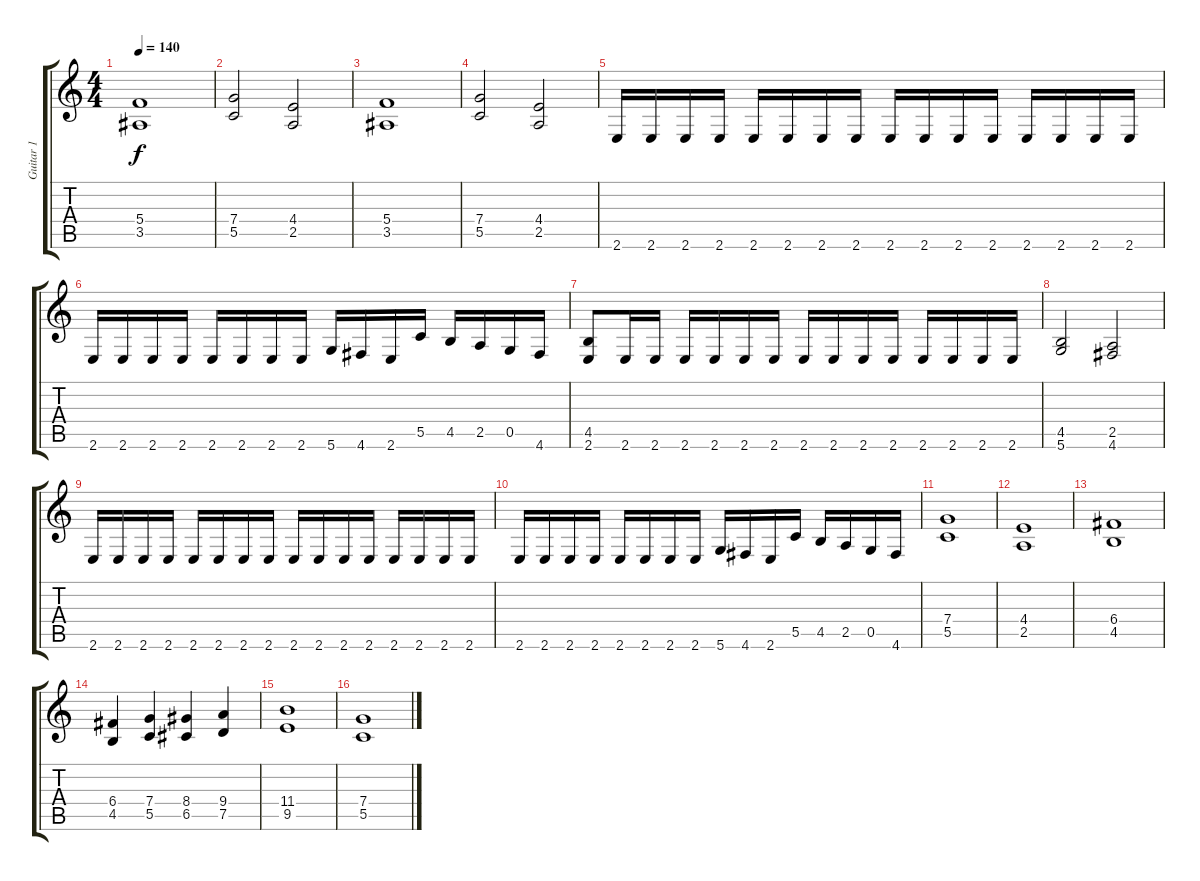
\track ("Guitar 1" "Guitar 1") {instrument distortionguitar}
\staff {score tabs}
\tuning (D4 A3 F3 C3 G2 D2) {hide}
\ts (4 4)
\tempo 140
\clef g2
\ks c
(5.4 3.5).1{dy f} |
(7.4 5.5).2 (4.4 2.5).2 |
(5.4 3.5).1 |
(7.4 5.5).2 (4.4 2.5).2 |
2.6.16 2.6.16 2.6.16 2.6.16 2.6.16 2.6.16 2.6.16 2.6.16 2.6.16 2.6.16 2.6.16 2.6.16 2.6.16 2.6.16 2.6.16 2.6.16 |
2.6.16 2.6.16 2.6.16 2.6.16 2.6.16 2.6.16 2.6.16 2.6.16 5.6.16 4.6.16 2.6.16 5.5.16 4.5.16 2.5.16 0.5.16 4.6.16 |
(4.5 2.6).8 2.6.16 2.6.16 2.6.16 2.6.16 2.6.16 2.6.16 2.6.16 2.6.16 2.6.16 2.6.16 2.6.16 2.6.16 2.6.16 2.6.16 |
(4.5 5.6).2 (2.5 4.6).2 |
2.6.16 2.6.16 2.6.16 2.6.16 2.6.16 2.6.16 2.6.16 2.6.16 2.6.16 2.6.16 2.6.16 2.6.16 2.6.16 2.6.16 2.6.16 2.6.16 |
2.6.16 2.6.16 2.6.16 2.6.16 2.6.16 2.6.16 2.6.16 2.6.16 5.6.16 4.6.16 2.6.16 5.5.16 4.5.16 2.5.16 0.5.16 4.6.16 |
(7.4 5.5).1 |
(4.4 2.5).1 |
(6.4 4.5).1 |
(6.4 4.5).4 (7.4 5.5).4 (8.4 6.5).4 (9.4 7.5).4 |
(11.4 9.5).1 |
(7.4 5.5).1
